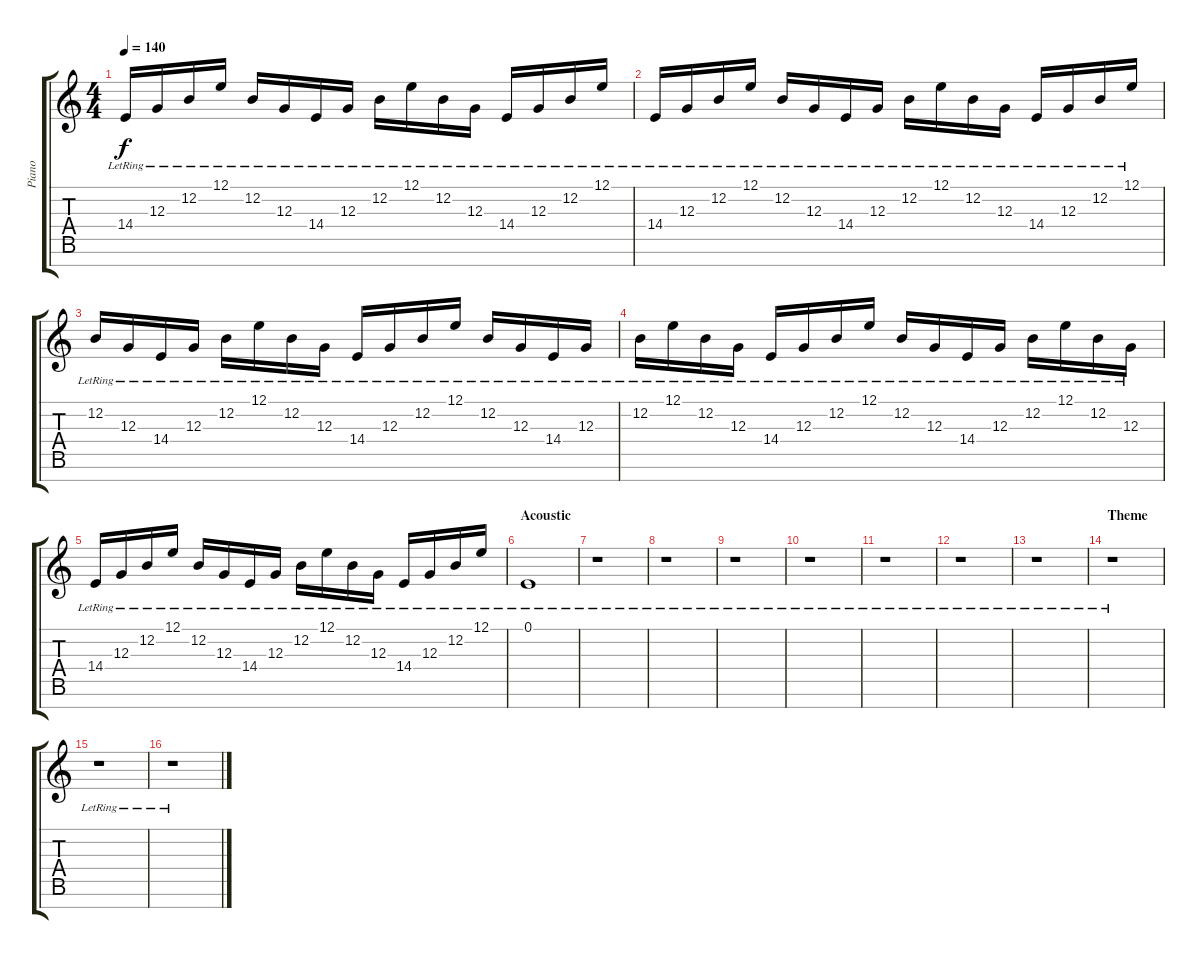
\track ("Piano" "Piano") {instrument honkytonkpiano}
\staff {score tabs}
\tuning (E4 B3 G3 D3 A2 E2 B1) {hide}
\ts (4 4)
\tempo 140
\clef g2
\ks c
14.4{lr}.16{dy f} 12.3{lr}.16 12.2{lr}.16 12.1{lr}.16 12.2{lr}.16 12.3{lr}.16 14.4{lr}.16 12.3{lr}.16 12.2{lr}.16 12.1{lr}.16 12.2{lr}.16 12.3{lr}.16 14.4{lr}.16 12.3{lr}.16 12.2{lr}.16 12.1{lr}.16 |
14.4{lr}.16{volume 0} 12.3{lr}.16 12.2{lr}.16 12.1{lr}.16 12.2{lr}.16 12.3{lr}.16 14.4{lr}.16 12.3{lr}.16 12.2{lr}.16 12.1{lr}.16 12.2{lr}.16 12.3{lr}.16 14.4{lr}.16 12.3{lr}.16 12.2{lr}.16 12.1{lr}.16 |
12.2{lr}.16 12.3{lr}.16 14.4{lr}.16 12.3{lr}.16 12.2{lr}.16 12.1{lr}.16 12.2{lr}.16 12.3{lr}.16 14.4{lr}.16 12.3{lr}.16 12.2{lr}.16 12.1{lr}.16 12.2{lr}.16 12.3{lr}.16 14.4{lr}.16 12.3{lr}.16 |
12.2{lr}.16 12.1{lr}.16 12.2{lr}.16 12.3{lr}.16 14.4{lr}.16 12.3{lr}.16 12.2{lr}.16 12.1{lr}.16 12.2{lr}.16 12.3{lr}.16 14.4{lr}.16 12.3{lr}.16 12.2{lr}.16 12.1{lr}.16 12.2{lr}.16 12.3{lr}.16 |
14.4{lr}.16 12.3{lr}.16 12.2{lr}.16 12.1{lr}.16 12.2{lr}.16 12.3{lr}.16 14.4{lr}.16 12.3{lr}.16 12.2{lr}.16 12.1{lr}.16 12.2{lr}.16 12.3{lr}.16 14.4{lr}.16 12.3{lr}.16 12.2{lr}.16 12.1{lr}.16 |
\section ("" "Acoustic")
0.1{lr}.1 |
r.1{volume 16} |
r.1 |
r.1 |
r.1 |
r.1 |
r.1 |
r.1 |
\section ("" "Theme")
r.1 |
r.1 |
r.1
